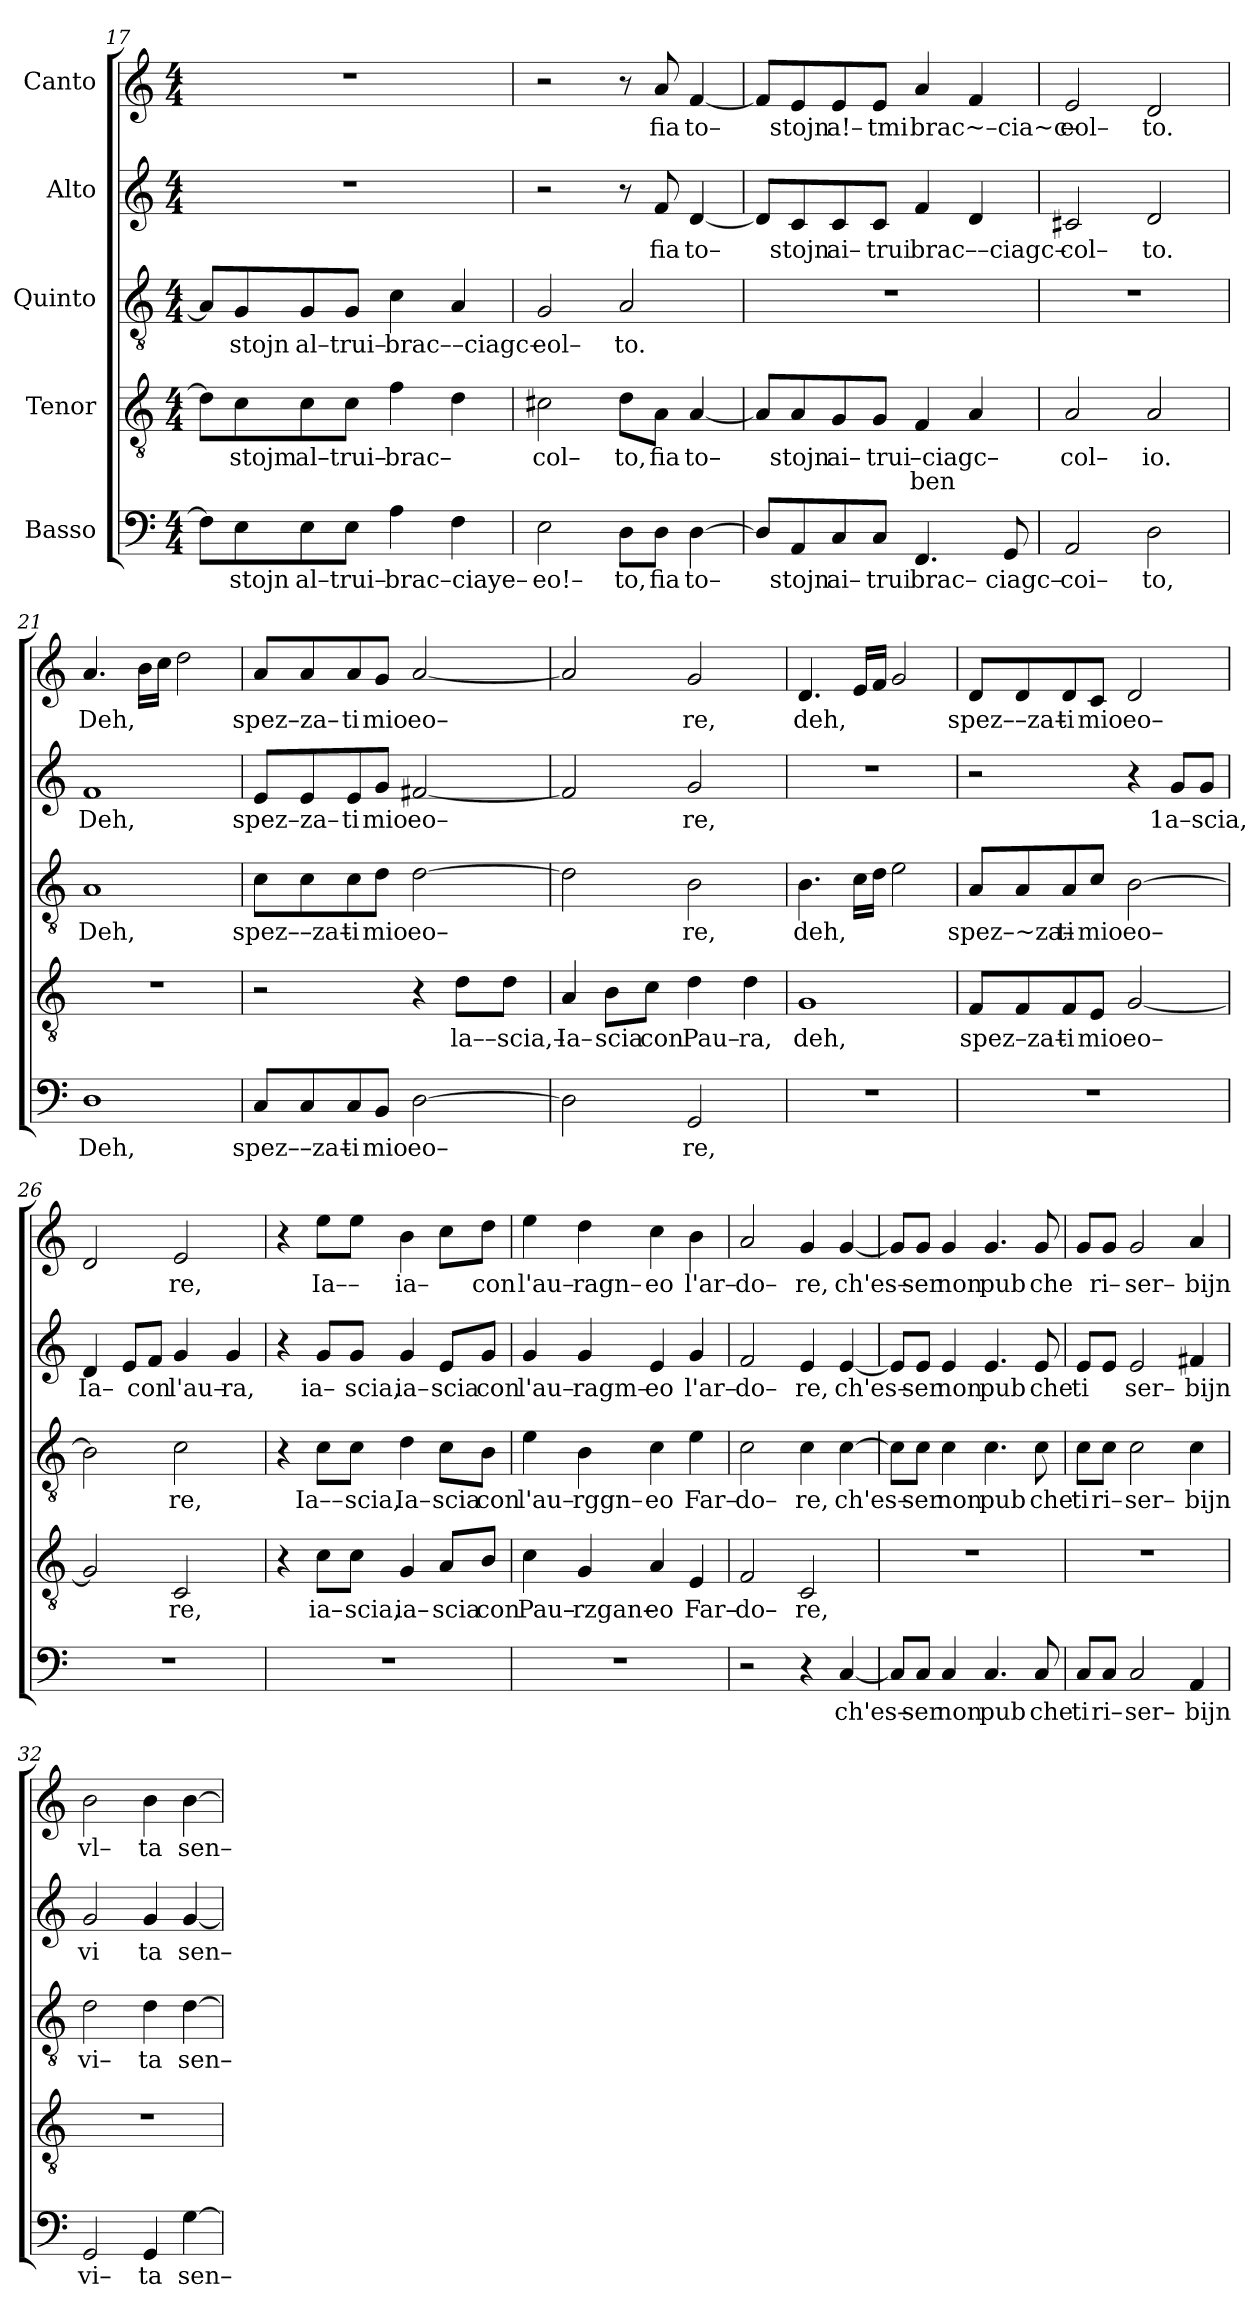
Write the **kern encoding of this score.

**kern	**text	**kern	**text	**text	**kern	**text	**kern	**text	**kern	**text
*part5	*part5	*part4	*part4	*part4	*part3	*part3	*part2	*part2	*part1	*part1
*staff5	*staff5	*staff4	*staff4	*staff4	*staff3	*staff3	*staff2	*staff2	*staff1	*staff1
*I"Basso	*	*I"Tenor	*	*	*I"Quinto	*	*I"Alto	*	*I"Canto	*
*clefF4	*	*clefGv2	*	*	*clefGv2	*	*clefG2	*	*clefG2	*
*k[]	*	*k[]	*	*	*k[]	*	*k[]	*	*k[]	*
*M4/4	*	*M4/4	*	*	*M4/4	*	*M4/4	*	*M4/4	*
=17	=17	=17	=17	=17	=17	=17	=17	=17	=17	=17
8F\L]	.	8d\L]	.	.	8A/L]	.	1r	.	1r	.
!	!LO:LY:b	!	!LO:LY:b	!	!	!LO:LY:b	!	!	!	!
8E\	stojn	8c\	stojm	.	8G/	stojn	.	.	.	.
!	!LO:LY:b	!	!LO:LY:b	!	!	!LO:LY:b	!	!	!	!
8E\	al–trui–	8c\	al–trui–	.	8G/	al–trui–	.	.	.	.
8E\J	.	8c\J	.	.	8G/J	.	.	.	.	.
!	!LO:LY:b	!	!LO:LY:b	!	!	!LO:LY:b	!	!	!	!
4A\	brac–ciaye–	4f\	brac–	.	4c\	brac––ciagc–	.	.	.	.
4F\	.	4d\	.	.	4A/	.	.	.	.	.
=18	=18	=18	=18	=18	=18	=18	=18	=18	=18	=18
!	!LO:LY:b	!	!LO:LY:b	!	!	!LO:LY:b	!	!	!	!
2E\	eo!–	2c#X\	col–	.	2G/	eol–	2r	.	2r	.
!	!LO:LY:b	!	!LO:LY:b	!	!	!LO:LY:b	!	!	!	!
8D\L	to,	8d\L	to,	.	2A/	to.	8r	.	8r	.
!	!LO:LY:b	!	!LO:LY:b	!	!	!	!	!LO:LY:b	!	!LO:LY:b
8D\J	fia	8A\J	fia	.	.	.	8f/	fia	8a/	fia
!	!LO:LY:b	!	!LO:LY:b	!	!	!	!	!LO:LY:b	!	!LO:LY:b
[4D\	to–	[4A/	to–	.	.	.	[4d/	to–	[4f/	to–
=19	=19	=19	=19	=19	=19	=19	=19	=19	=19	=19
8D/L]	.	8A/L]	.	.	1r	.	8d/L]	.	8f/L]	.
!	!LO:LY:b	!	!LO:LY:b	!	!	!	!	!LO:LY:b	!	!LO:LY:b
8AA/	stojn	8A/	stojn	.	.	.	8c/	stojn	8e/	stojn
!	!LO:LY:b	!	!LO:LY:b	!	!	!	!	!LO:LY:b	!	!LO:LY:b
8C/	ai–	8G/	ai–	.	.	.	8c/	ai–	8e/	a!–
!	!LO:LY:b	!	!LO:LY:b	!	!	!	!	!LO:LY:b	!	!LO:LY:b
8C/J	trui	8G/J	trui	.	.	.	8c/J	trui	8e/J	tmi
!	!LO:LY:b	!	!LO:LY:b	!LO:LY:b	!	!	!	!LO:LY:b	!	!LO:LY:b
4.FF/	brac–	4F/	–ciagc–	ben	.	.	4f/	brac––ciagc–	4a/	brac~–cia~c–
.	.	4A/	.	.	.	.	4d/	.	4f/	.
!	!LO:LY:b	!	!	!	!	!	!	!	!	!
8GG/	ciagc–	.	.	.	.	.	.	.	.	.
=20	=20	=20	=20	=20	=20	=20	=20	=20	=20	=20
!	!LO:LY:b	!	!LO:LY:b	!	!	!	!	!LO:LY:b	!	!LO:LY:b
2AA/	coi–	2A/	col–	.	1r	.	2c#X/	col–	2e/	eol–
!	!LO:LY:b	!	!LO:LY:b	!	!	!	!	!LO:LY:b	!	!LO:LY:b
2D\	to,	2A/	io.	.	.	.	2d/	to.	2d/	to.
=21	=21	=21	=21	=21	=21	=21	=21	=21	=21	=21
!	!LO:LY:b	!	!	!	!	!LO:LY:b	!	!LO:LY:b	!	!LO:LY:b
1D	Deh,	1r	.	.	1A	Deh,	1f	Deh,	4.a/	Deh,
.	.	.	.	.	.	.	.	.	16b\LL	.
.	.	.	.	.	.	.	.	.	16cc\JJ	.
.	.	.	.	.	.	.	.	.	2dd\	.
=22	=22	=22	=22	=22	=22	=22	=22	=22	=22	=22
!	!LO:LY:b	!	!	!	!	!LO:LY:b	!	!LO:LY:b	!	!LO:LY:b
8C/L	spez––za–	2r	.	.	8c\L	spez––za–	8e/L	spez–za–	8a/L	spez–za–
8C/	.	.	.	.	8c\	.	8e/	.	8a/	.
!	!LO:LY:b	!	!	!	!	!LO:LY:b	!	!LO:LY:b	!	!LO:LY:b
8C/	ti	.	.	.	8c\	ti	8e/	ti	8a/	ti
!	!LO:LY:b	!	!	!	!	!LO:LY:b	!	!LO:LY:b	!	!LO:LY:b
8BB/J	mio	.	.	.	8d\J	mio	8g/J	mio	8g/J	mio
!	!LO:LY:b	!	!	!	!	!LO:LY:b	!	!LO:LY:b	!	!LO:LY:b
[2D\	eo–	4r	.	.	[2d\	eo–	[2f#X/	eo–	[2a/	eo–
!	!	!	!LO:LY:b	!	!	!	!	!	!	!
.	.	8d\L	la––scia,–	.	.	.	.	.	.	.
.	.	8d\J	.	.	.	.	.	.	.	.
=23	=23	=23	=23	=23	=23	=23	=23	=23	=23	=23
!	!	!	!LO:LY:b	!	!	!	!	!	!	!
2D\]	.	4A/	Ia–	.	2d\]	.	2f#/]	.	2a/]	.
!	!	!	!LO:LY:b	!	!	!	!	!	!	!
.	.	8B\L	scia	.	.	.	.	.	.	.
!	!	!	!LO:LY:b	!	!	!	!	!	!	!
.	.	8c\J	con	.	.	.	.	.	.	.
!	!LO:LY:b	!	!LO:LY:b	!	!	!LO:LY:b	!	!LO:LY:b	!	!LO:LY:b
2GG/	re,	4d\	Pau–	.	2B\	re,	2g/	re,	2g/	re,
!	!	!	!LO:LY:b	!	!	!	!	!	!	!
.	.	4d\	ra,	.	.	.	.	.	.	.
=24	=24	=24	=24	=24	=24	=24	=24	=24	=24	=24
!	!	!	!LO:LY:b	!	!	!LO:LY:b	!	!	!	!LO:LY:b
1r	.	1G	deh,	.	4.B\	deh,	1r	.	4.d/	deh,
.	.	.	.	.	16c\LL	.	.	.	16e/LL	.
.	.	.	.	.	16d\JJ	.	.	.	16f/JJ	.
.	.	.	.	.	2e\	.	.	.	2g/	.
=25	=25	=25	=25	=25	=25	=25	=25	=25	=25	=25
!	!	!	!LO:LY:b	!	!	!LO:LY:b	!	!	!	!LO:LY:b
1r	.	8F/L	spez–za–	.	8A/L	spez–~za–	2r	.	8d/L	spez––za–
.	.	8F/	.	.	8A/	.	.	.	8d/	.
!	!	!	!LO:LY:b	!	!	!LO:LY:b	!	!	!	!LO:LY:b
.	.	8F/	ti	.	8A/	ti	.	.	8d/	ti
!	!	!	!LO:LY:b	!	!	!LO:LY:b	!	!	!	!LO:LY:b
.	.	8E/J	mio	.	8c/J	mio	.	.	8c/J	mio
!	!	!	!LO:LY:b	!	!	!LO:LY:b	!	!	!	!LO:LY:b
.	.	[2G/	eo–	.	[2B\	eo–	4r	.	2d/	eo–
!	!	!	!	!	!	!	!	!LO:LY:b	!	!
.	.	.	.	.	.	.	8g/L	1a–scia,	.	.
.	.	.	.	.	.	.	8g/J	.	.	.
=26	=26	=26	=26	=26	=26	=26	=26	=26	=26	=26
!	!	!	!	!	!	!	!	!LO:LY:b	!	!
1r	.	2G/]	.	.	2B\]	.	4d/	Ia–	2d/	.
.	.	.	.	.	.	.	8e/L	.	.	.
!	!	!	!	!	!	!	!	!LO:LY:b	!	!
.	.	.	.	.	.	.	8f/J	con	.	.
!	!	!	!LO:LY:b	!	!	!LO:LY:b	!	!LO:LY:b	!	!LO:LY:b
.	.	2C/	re,	.	2c\	re,	4g/	l'au–	2e/	re,
!	!	!	!	!	!	!	!	!LO:LY:b	!	!
.	.	.	.	.	.	.	4g/	ra,	.	.
=27	=27	=27	=27	=27	=27	=27	=27	=27	=27	=27
1r	.	4r	.	.	4r	.	4r	.	4r	.
!	!	!	!LO:LY:b	!	!	!LO:LY:b	!	!LO:LY:b	!	!LO:LY:b
.	.	8c\L	ia–	.	8c\L	Ia––	8g/L	ia–	8ee\L	Ia––
!	!	!	!LO:LY:b	!	!	!LO:LY:b	!	!LO:LY:b	!	!
.	.	8c\J	scia,	.	8c\J	scia,	8g/J	scia,	8ee\J	.
!	!	!	!LO:LY:b	!	!	!LO:LY:b	!	!LO:LY:b	!	!LO:LY:b
.	.	4G/	ia–	.	4d\	Ia–	4g/	ia–	4b\	ia–
!	!	!	!LO:LY:b	!	!	!LO:LY:b	!	!LO:LY:b	!	!
.	.	8A/L	scia	.	8c\L	scia	8e/L	scia	8cc\L	.
!	!	!	!LO:LY:b	!	!	!LO:LY:b	!	!LO:LY:b	!	!LO:LY:b
.	.	8B/J	con	.	8B\J	con	8g/J	con	8dd\J	con
=28	=28	=28	=28	=28	=28	=28	=28	=28	=28	=28
!	!	!	!LO:LY:b	!	!	!LO:LY:b	!	!LO:LY:b	!	!LO:LY:b
1r	.	4c\	Pau–	.	4e\	l'au–	4g/	l'au–	4ee\	l'au–
!	!	!	!LO:LY:b	!	!	!LO:LY:b	!	!LO:LY:b	!	!LO:LY:b
.	.	4G/	rzgan–	.	4B\	rggn–	4g/	ragm–	4dd\	ragn–
!	!	!	!LO:LY:b	!	!	!LO:LY:b	!	!LO:LY:b	!	!LO:LY:b
.	.	4A/	eo	.	4c\	eo	4e/	eo	4cc\	eo
!	!	!	!LO:LY:b	!	!	!LO:LY:b	!	!LO:LY:b	!	!LO:LY:b
.	.	4E/	Far–	.	4e\	Far–	4g/	l'ar–	4b\	l'ar–
=29	=29	=29	=29	=29	=29	=29	=29	=29	=29	=29
!	!	!	!LO:LY:b	!	!	!LO:LY:b	!	!LO:LY:b	!	!LO:LY:b
2r	.	2F/	do–	.	2c\	do–	2f/	do–	2a/	do–
!	!	!	!LO:LY:b	!	!	!LO:LY:b	!	!LO:LY:b	!	!LO:LY:b
4r	.	2C/	re,	.	4c\	re,	4e/	re,	4g/	re,
!	!LO:LY:b	!	!	!	!	!LO:LY:b	!	!LO:LY:b	!	!LO:LY:b
[4C/	ch'es–	.	.	.	[4c\	ch'es–	[4e/	ch'es–	[4g/	ch'es–
=30	=30	=30	=30	=30	=30	=30	=30	=30	=30	=30
8C/L]	.	1r	.	.	8c\L]	.	8e/L]	.	8g/L]	.
!	!LO:LY:b	!	!	!	!	!LO:LY:b	!	!LO:LY:b	!	!LO:LY:b
8C/J	ser	.	.	.	8c\J	ser	8e/J	ser	8g/J	ser
!	!LO:LY:b	!	!	!	!	!LO:LY:b	!	!LO:LY:b	!	!LO:LY:b
4C/	non	.	.	.	4c\	non	4e/	non	4g/	non
!	!LO:LY:b	!	!	!	!	!LO:LY:b	!	!LO:LY:b	!	!LO:LY:b
4.C/	pub	.	.	.	4.c\	pub	4.e/	pub	4.g/	pub
!	!LO:LY:b	!	!	!	!	!LO:LY:b	!	!LO:LY:b	!	!LO:LY:b
8C/	che	.	.	.	8c\	che	8e/	che	8g/	che
=31	=31	=31	=31	=31	=31	=31	=31	=31	=31	=31
!	!LO:LY:b	!	!	!	!	!LO:LY:b	!	!LO:LY:b	!	!
8C/L	ti	1r	.	.	8c\L	ti	8e/L	ti	8g/L	.
!	!LO:LY:b	!	!	!	!	!LO:LY:b	!	!	!	!LO:LY:b
8C/J	ri–	.	.	.	8c\J	ri–	8e/J	.	8g/J	ri–
!	!LO:LY:b	!	!	!	!	!LO:LY:b	!	!LO:LY:b	!	!LO:LY:b
2C/	ser–	.	.	.	2c\	ser–	2e/	ser–	2g/	ser–
!	!LO:LY:b	!	!	!	!	!LO:LY:b	!	!LO:LY:b	!	!LO:LY:b
4AA/	bijn	.	.	.	4c\	bijn	4f#X/	bijn	4a/	bijn
=32	=32	=32	=32	=32	=32	=32	=32	=32	=32	=32
!	!LO:LY:b	!	!	!	!	!LO:LY:b	!	!LO:LY:b	!	!LO:LY:b
2GG/	vi–	1r	.	.	2d\	vi–	2g/	vi	2b\	vl–
!	!LO:LY:b	!	!	!	!	!LO:LY:b	!	!LO:LY:b	!	!LO:LY:b
4GG/	ta	.	.	.	4d\	ta	4g/	ta	4b\	ta
!	!LO:LY:b	!	!	!	!	!LO:LY:b	!	!LO:LY:b	!	!LO:LY:b
[4G\	sen–	.	.	.	[4d\	sen–	[4g/	sen–	[4b\	sen–
=	=	=	=	=	=	=	=	=	=	=
*-	*-	*-	*-	*-	*-	*-	*-	*-	*-	*-
